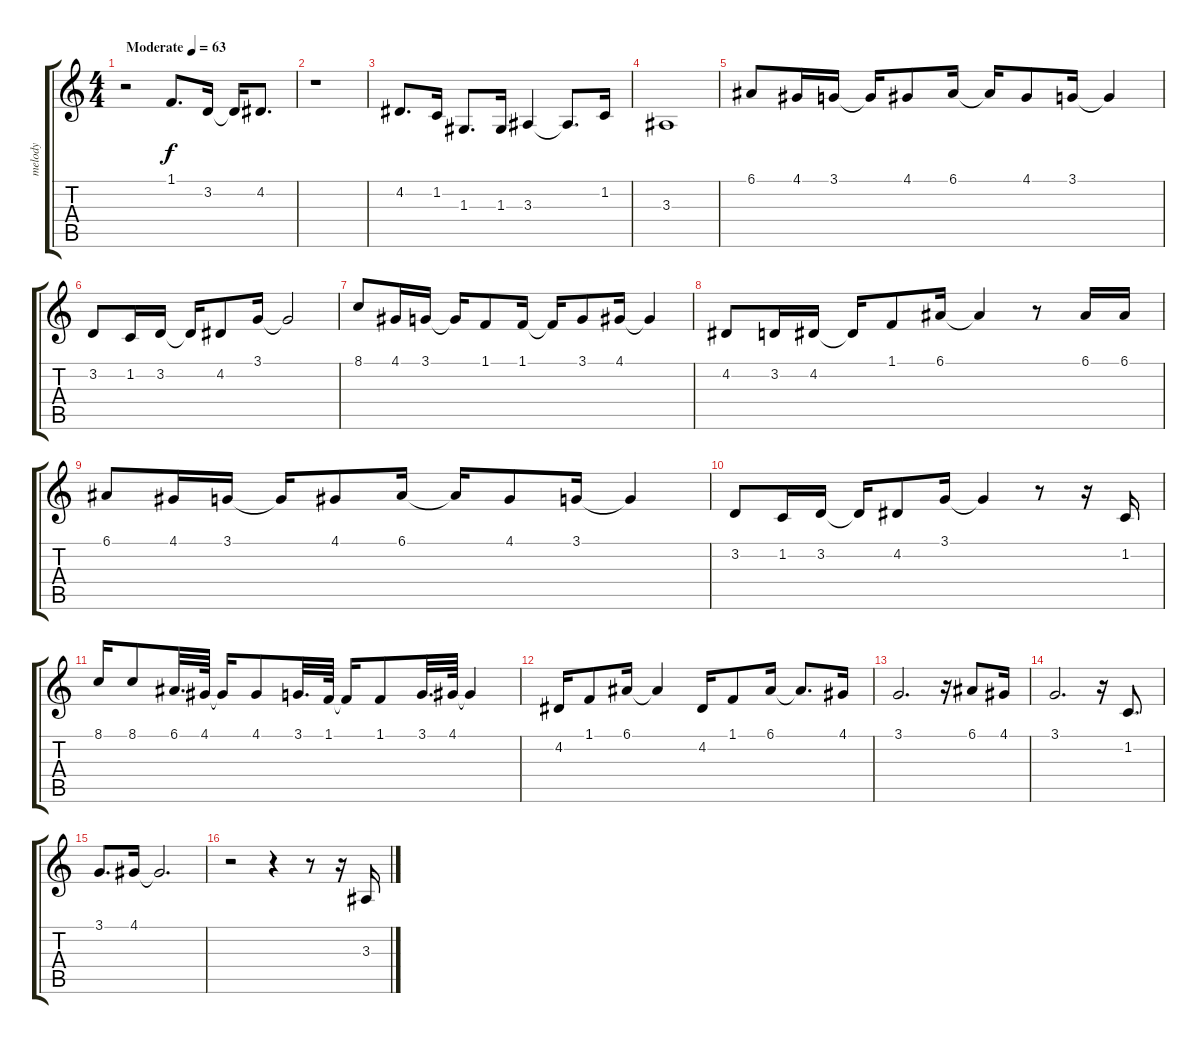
\track ("melody" "melody") {instrument flute}
\staff {score tabs}
\tuning (E4 B3 G3 D3 A2 E2) {hide}
\ts (4 4)
\tempo (63 "Moderate")
\clef g2
\ks c
r.2{dy f instrument flute} 1.1.8{d} 3.2.16 3.2{t}.16 4.2.8{d} |
r.1 |
4.2.8{d} 1.2.16 1.3.8{d} 1.3.16 3.3.4 3.3{t}.8{d} 1.2.16 |
3.3.1 |
6.1.8 4.1.16 3.1.16 3.1{t}.16 4.1.8 6.1.16 6.1{t}.16 4.1.8 3.1.16 3.1{t}.4 |
3.2.8 1.2.16 3.2.16 3.2{t}.16 4.2.8 3.1.16 3.1{t}.2 |
8.1.8 4.1.16 3.1.16 3.1{t}.16 1.1.8 1.1.16 1.1{t}.16 3.1.8 4.1.16 4.1{t}.4 |
4.2.8 3.2.16 4.2.16 4.2{t}.16 1.1.8 6.1.16 6.1{t}.4 r.8 6.1.16 6.1.16 |
6.1.8 4.1.16 3.1.16 3.1{t}.16 4.1.8 6.1.16 6.1{t}.16 4.1.8 3.1.16 3.1{t}.4 |
3.2.8 1.2.16 3.2.16 3.2{t}.16 4.2.8 3.1.16 3.1{t}.4 r.8 r.16 1.2.16 |
8.1.16 8.1.8 6.1.32{d} 4.1.64 4.1{t}.16 4.1.8 3.1.32{d} 1.1.64 1.1{t}.16 1.1.8 3.1.32{d} 4.1.64 4.1{t}.4 |
4.2.16 1.1.8 6.1.16 6.1{t}.4 4.2.16 1.1.8 6.1.16 6.1{t}.8{d} 4.1.16 |
3.1.2{d} r.16 6.1.8 4.1.16 |
3.1.2{d} r.16 1.2.8{d} |
3.1.8{d} 4.1.16 4.1{t}.2{d} |
r.2 r.4 r.8 r.16 3.3.16
